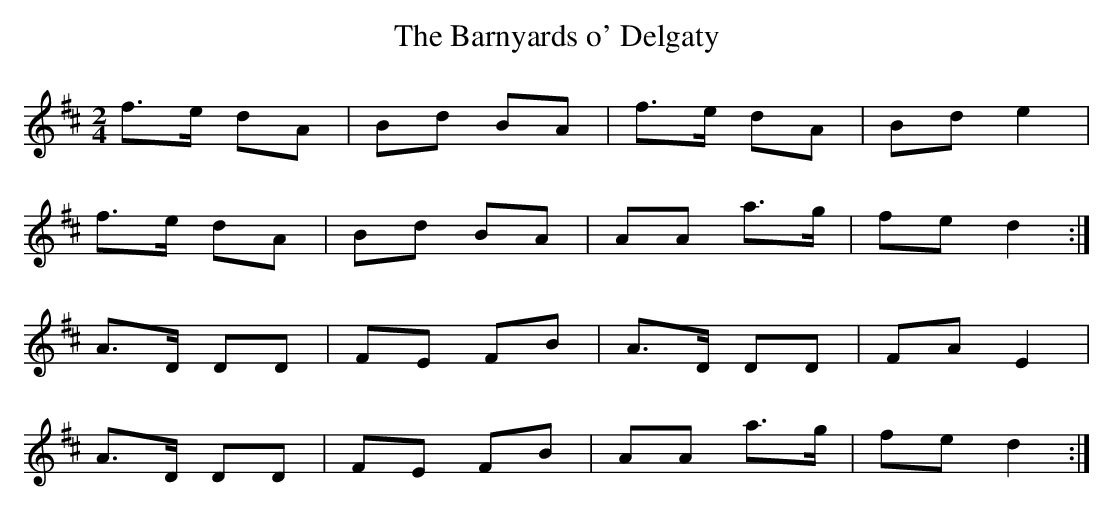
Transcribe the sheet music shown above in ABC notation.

X:1
T:Barnyards o' Delgaty, The
M:2/4
L:1/8
K:D
f>e dA | Bd BA | f>e dA | Bd e2  |
f>e dA | Bd BA | AA a>g | fe d2 :|
A>D DD | FE FB | A>D DD | FA E2  |
A>D DD | FE FB | AA a>g | fe d2 :|]3
